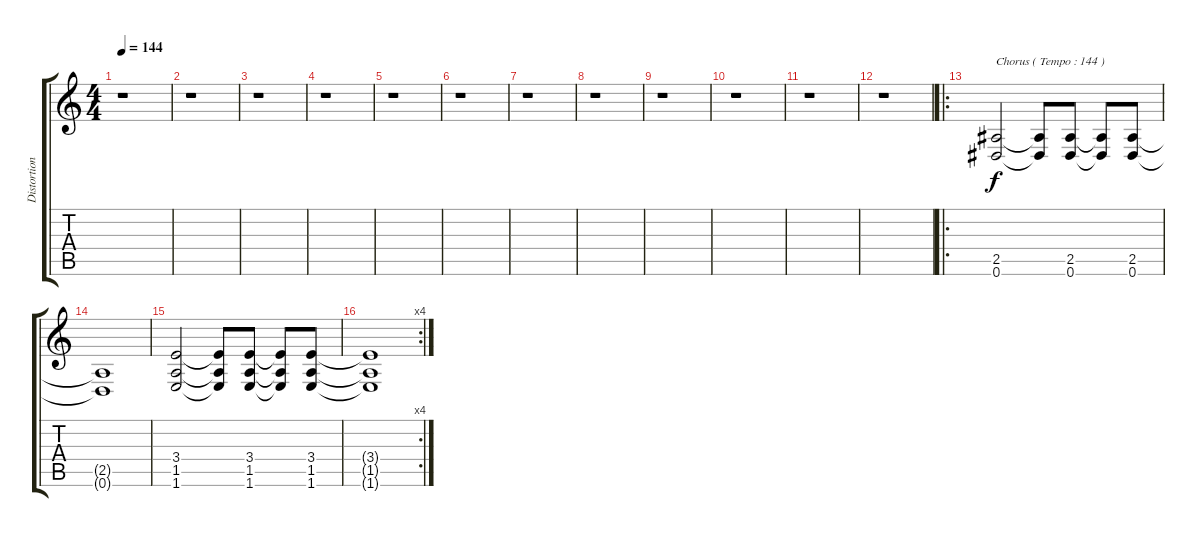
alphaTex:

\track ("Distortion Guitar I" "Distortion") {instrument distortionguitar}
\staff {score tabs}
\tuning (Eb4 Bb3 Gb3 Db3 Ab2 Eb2) {hide}
\ts (4 4)
\tempo 144
\clef g2
\ks c
r.1{dy f} |
r.1 |
r.1 |
r.1 |
r.1 |
r.1 |
r.1 |
r.1 |
r.1 |
r.1 |
r.1 |
r.1 |
\ro
(2.5 0.6).2{txt "Chorus ( Tempo : 144 )"} (2.5{t} 0.6{t}).8 (2.5 0.6).8 (2.5{t} 0.6{t}).8 (2.5 0.6).8 |
(2.5{t} 0.6{t}).1 |
(3.4 1.5 1.6).2 (3.4{t} 1.5{t} 1.6{t}).8 (3.4 1.5 1.6).8 (3.4{t} 1.5{t} 1.6{t}).8 (3.4 1.5 1.6).8 |
\rc 4
(3.4{t} 1.5{t} 1.6{t}).1
